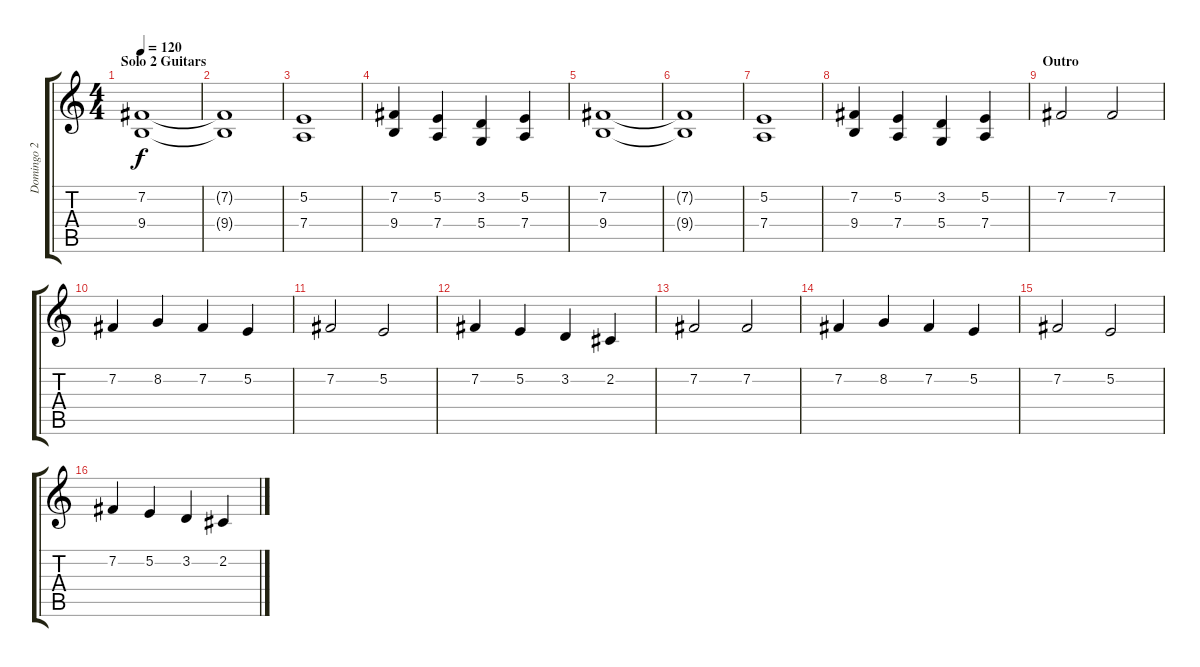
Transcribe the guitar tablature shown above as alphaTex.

\track ("Domingo 2" "Domingo 2") {instrument churchorgan}
\staff {score tabs}
\tuning (E4 B3 G3 D3 A2 E2) {hide}
\ts (4 4)
\section ("" "Solo 2 Guitars")
\tempo 120
\clef g2
\ks c
(7.2 9.4).1{dy f volume 5 balance 8 instrument stringensemble1} |
(7.2{t} 9.4{t}).1 |
(5.2 7.4).1 |
(7.2 9.4).4{volume 8 balance 8 instrument stringensemble1} (5.2 7.4).4 (3.2 5.4).4 (5.2 7.4).4 |
(7.2 9.4).1{volume 5 balance 8 instrument stringensemble1} |
(7.2{t} 9.4{t}).1 |
(5.2 7.4).1 |
(7.2 9.4).4{volume 8 balance 8 instrument stringensemble1} (5.2 7.4).4 (3.2 5.4).4 (5.2 7.4).4 |
\section ("" "Outro")
7.2.2{volume 10 balance 5 instrument stringensemble1} 7.2.2 |
7.2.4 8.2.4 7.2.4 5.2.4 |
7.2.2 5.2.2 |
7.2.4 5.2.4 3.2.4 2.2.4 |
7.2.2{volume 10 balance 5 instrument stringensemble1} 7.2.2 |
7.2.4 8.2.4 7.2.4 5.2.4 |
7.2.2 5.2.2 |
7.2.4 5.2.4 3.2.4 2.2.4
